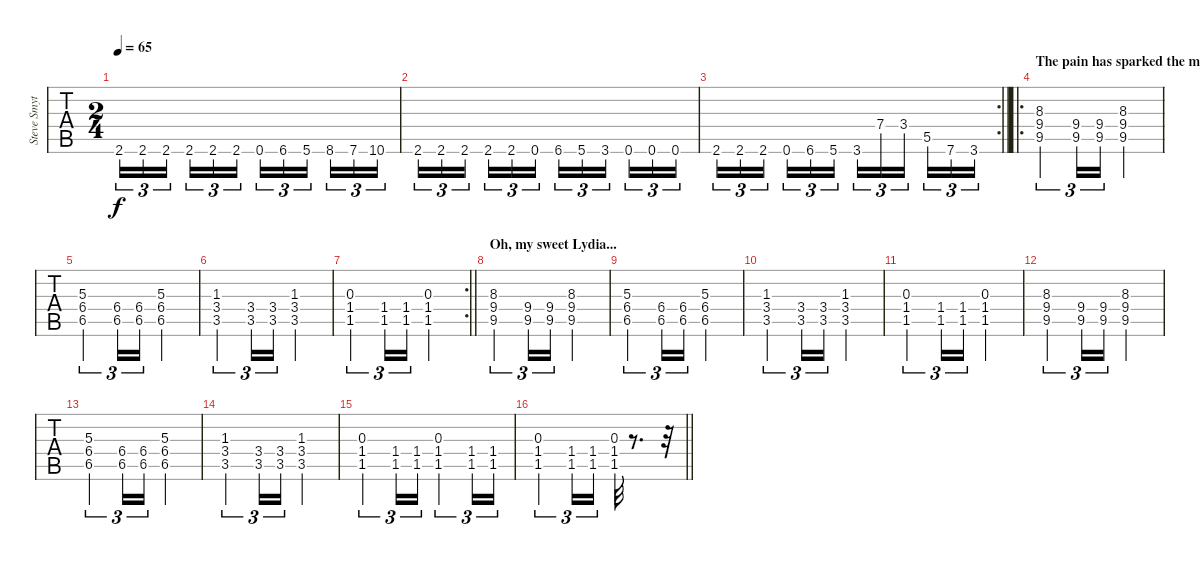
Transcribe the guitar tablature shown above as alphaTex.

\track ("Steve Smyth" "Steve Smyt") {instrument distortionguitar}
\staff {tabs}
\tuning (Eb4 Bb3 Gb3 Db3 Ab2 Db2) {hide}
\ts (2 4)
\tempo 65
\clef g2
\ks c
2.6.16{tu (3 2) dy f} 2.6.16{tu (3 2)} 2.6.16{tu (3 2) beam splitsecondary} 2.6.16{tu (3 2)} 2.6.16{tu (3 2)} 2.6.16{tu (3 2)} 0.6.16{tu (3 2)} 6.6.16{tu (3 2)} 5.6.16{tu (3 2) beam splitsecondary} 8.6.16{tu (3 2)} 7.6.16{tu (3 2)} 10.6.16{tu (3 2)} |
2.6.16{tu (3 2)} 2.6.16{tu (3 2)} 2.6.16{tu (3 2) beam splitsecondary} 2.6.16{tu (3 2)} 2.6.16{tu (3 2)} 0.6.16{tu (3 2)} 6.6.16{tu (3 2)} 5.6.16{tu (3 2)} 3.6.16{tu (3 2) beam splitsecondary} 0.6.16{tu (3 2)} 0.6.16{tu (3 2)} 0.6.16{tu (3 2)} |
\rc 2
\barLineRight lightlight
2.6.16{tu (3 2)} 2.6.16{tu (3 2)} 2.6.16{tu (3 2) beam splitsecondary} 0.6.16{tu (3 2)} 6.6.16{tu (3 2)} 5.6.16{tu (3 2)} 3.6.16{tu (3 2)} 7.4.16{tu (3 2)} 3.4.16{tu (3 2) beam splitsecondary} 5.5.16{tu (3 2)} 7.6.16{tu (3 2)} 3.6.16{tu (3 2)} |
\ro
\section ("" "The pain has sparked the memory...")
(8.3 9.4 9.5).4{tu (3 2)} (9.4 9.5).16{tu (3 2)} (9.4 9.5).16{tu (3 2)} (8.3 9.4 9.5).4 |
(5.3 6.4 6.5).4{tu (3 2)} (6.4 6.5).16{tu (3 2)} (6.4 6.5).16{tu (3 2)} (5.3 6.4 6.5).4 |
(1.3 3.4 3.5).4{tu (3 2)} (3.4 3.5).16{tu (3 2)} (3.4 3.5).16{tu (3 2)} (1.3 3.4 3.5).4 |
\rc 2
\barLineRight lightlight
(0.3 1.4 1.5).4{tu (3 2)} (1.4 1.5).16{tu (3 2)} (1.4 1.5).16{tu (3 2)} (0.3 1.4 1.5).4 |
\section ("" "Oh, my sweet Lydia...")
(8.3 9.4 9.5).4{tu (3 2)} (9.4 9.5).16{tu (3 2)} (9.4 9.5).16{tu (3 2)} (8.3 9.4 9.5).4 |
(5.3 6.4 6.5).4{tu (3 2)} (6.4 6.5).16{tu (3 2)} (6.4 6.5).16{tu (3 2)} (5.3 6.4 6.5).4 |
(1.3 3.4 3.5).4{tu (3 2)} (3.4 3.5).16{tu (3 2)} (3.4 3.5).16{tu (3 2)} (1.3 3.4 3.5).4 |
(0.3 1.4 1.5).4{tu (3 2)} (1.4 1.5).16{tu (3 2)} (1.4 1.5).16{tu (3 2)} (0.3 1.4 1.5).4 |
(8.3 9.4 9.5).4{tu (3 2)} (9.4 9.5).16{tu (3 2)} (9.4 9.5).16{tu (3 2)} (8.3 9.4 9.5).4 |
(5.3 6.4 6.5).4{tu (3 2)} (6.4 6.5).16{tu (3 2)} (6.4 6.5).16{tu (3 2)} (5.3 6.4 6.5).4 |
(1.3 3.4 3.5).4{tu (3 2)} (3.4 3.5).16{tu (3 2)} (3.4 3.5).16{tu (3 2)} (1.3 3.4 3.5).4 |
(0.3 1.4 1.5).4{tu (3 2)} (1.4 1.5).16{tu (3 2)} (1.4 1.5).16{tu (3 2)} (0.3 1.4 1.5).4{tu (3 2)} (1.4 1.5).16{tu (3 2)} (1.4 1.5).16{tu (3 2)} |
\barLineRight lightlight
(0.3 1.4 1.5).4{tu (3 2)} (1.4 1.5).16{tu (3 2)} (1.4 1.5).16{tu (3 2)} (0.3 1.4 1.5).32 r.8{d} r.32
